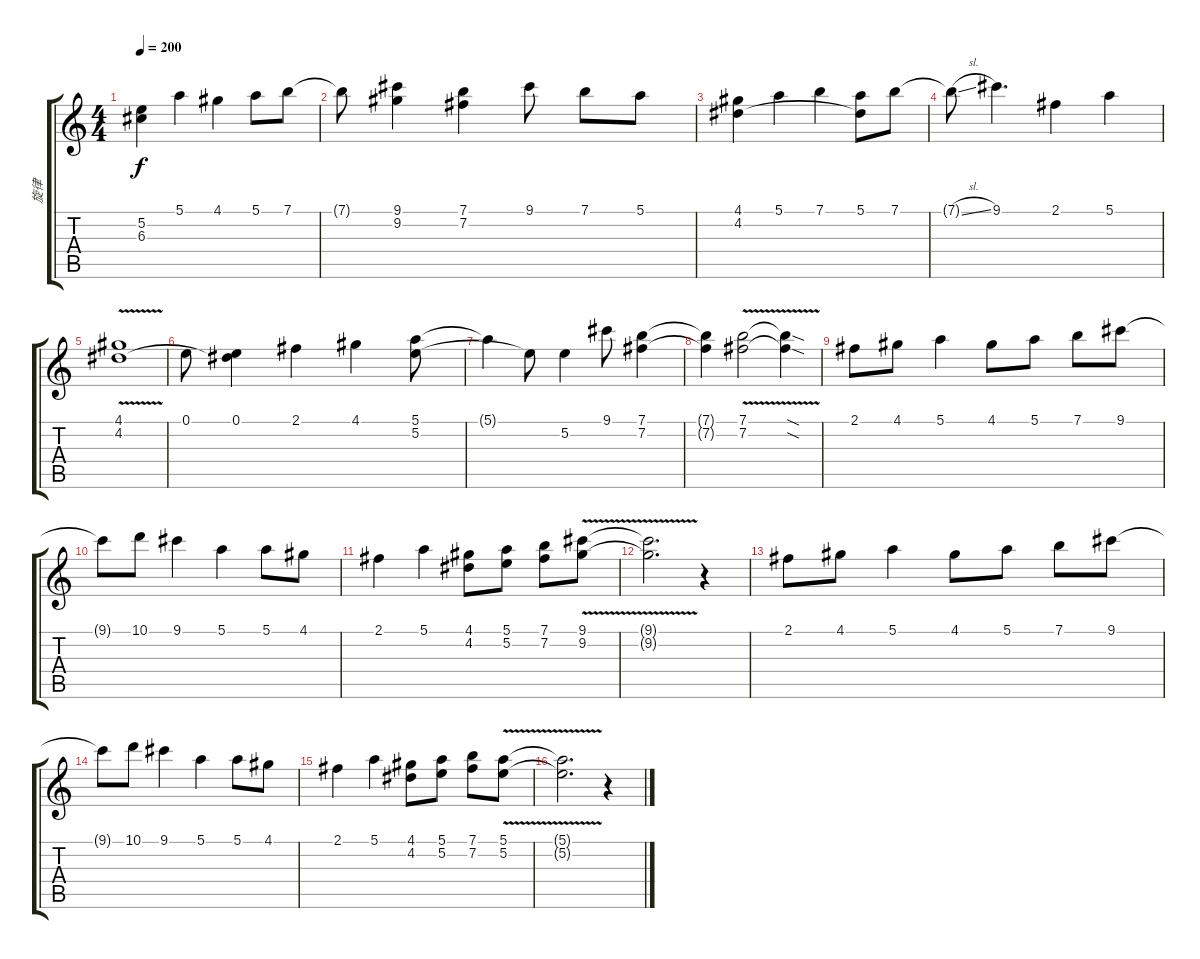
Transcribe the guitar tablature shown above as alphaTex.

\track ("旋律" "旋律") {instrument overdrivenguitar}
\staff {score tabs}
\tuning (E4 B3 G3 D3 A2 E2) {hide}
\ts (4 4)
\tempo 200
\clef g2
\ks c
(5.2 6.3).4{dy f} 5.1.4 4.1.4 5.1.8 7.1.8 |
7.1{t}.8 (9.1 9.2).4 (7.1 7.2).4 9.1.8 7.1.8 5.1.8 |
(4.1 4.2).4 5.1.4 7.1.4 (5.1 4.2{t}).8 7.1.8 |
7.1{sl t}.8 9.1.4{d} 2.1.4 5.1.4 |
(4.1{v} 4.2).1 |
0.1.8 (0.1 4.2{t}).4 2.1.4 4.1.4 (5.1 5.2).8 |
5.1{t}.4 5.2{t}.8 5.2.4 9.1.8 (7.1 7.2).4 |
(7.1{t} 7.2{t}).4 (7.1{v} 7.2).2 (7.1{sod t} 7.2{sod t}).4 |
2.1.8 4.1.8 5.1.4 4.1.8 5.1.8 7.1.8 9.1.8 |
9.1{t}.8 10.1.8 9.1.4 5.1.4 5.1.8 4.1.8 |
2.1.4 5.1.4 (4.1 4.2).8 (5.1 5.2).8 (7.1 7.2).8 (9.1{v} 9.2).8 |
(9.1{t} 9.2{t}).2{d} r.4 |
2.1.8 4.1.8 5.1.4 4.1.8 5.1.8 7.1.8 9.1.8 |
9.1{t}.8 10.1.8 9.1.4 5.1.4 5.1.8 4.1.8 |
2.1.4 5.1.4 (4.1 4.2).8 (5.1 5.2).8 (7.1 7.2).8 (5.1{v} 5.2).8 |
(5.1{t} 5.2{t}).2{d} r.4
